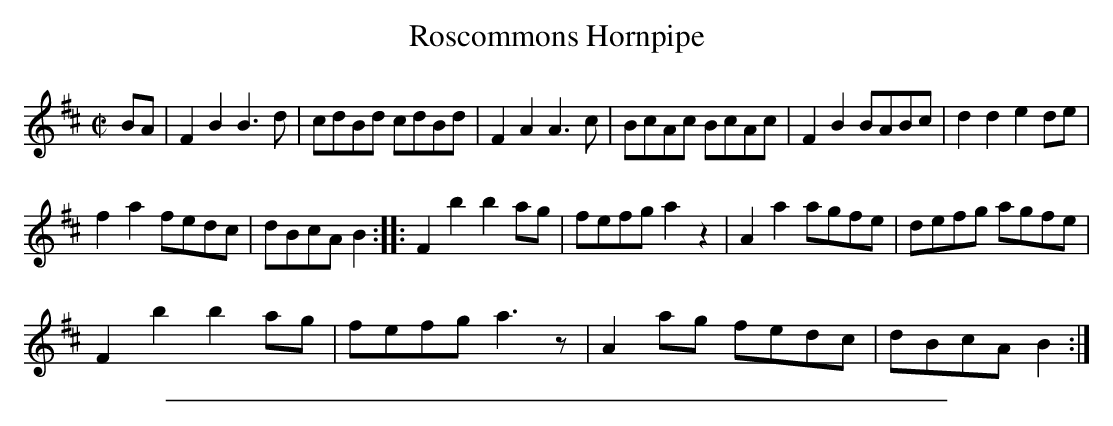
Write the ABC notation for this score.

X:1
T: Roscommons Hornpipe
M:C|
L:1/8
K:Bm
BA | F2B2B3d | cdBd cdBd | F2A2 A3c | BcAc BcAc | F2B2 BABc | d2d2 e2de |
f2a2 fedc |dBcA  B2 :: F2 b2b2 ag | fefg a2 z2 |A2a2 agfe | defg agfe |
F2b2b2 ag | fefg a3z | A2 ag fedc | dBcA B2 :|
